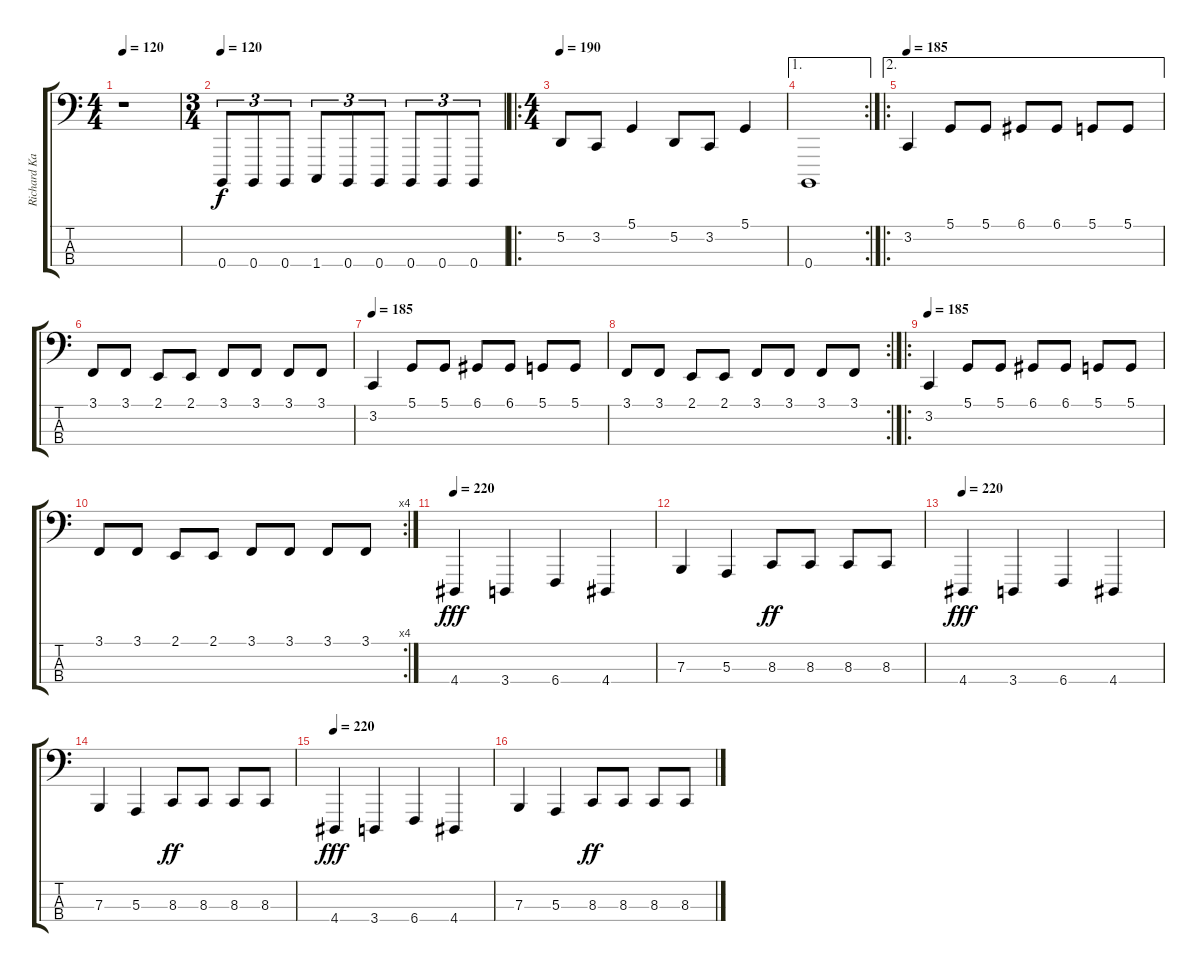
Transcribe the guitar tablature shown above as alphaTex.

\track ("Richard Kalm" "Richard Ka") {instrument synthbrass1}
\staff {score tabs}
\tuning (D2 A1 E1 B0) {hide}
\ts (4 4)
\tempo 120
\clef f4
\ks c
r.1{dy f} |
\ts (3 4)
\tempo 120
0.4.8{tu (3 2)} 0.4.8{tu (3 2)} 0.4.8{tu (3 2)} 1.4.8{tu (3 2)} 0.4.8{tu (3 2)} 0.4.8{tu (3 2)} 0.4.8{tu (3 2)} 0.4.8{tu (3 2)} 0.4.8{tu (3 2)} |
\ro
\ts (4 4)
\tempo 190
5.2.8 3.2.8 5.1.4 5.2.8 3.2.8 5.1.4 |
\ae 1
\rc 2
0.4.1 |
\ae 2
\ro
\tempo 185
3.2.4 5.1.8 5.1.8 6.1.8 6.1.8 5.1.8 5.1.8 |
3.1.8 3.1.8 2.1.8 2.1.8 3.1.8 3.1.8 3.1.8 3.1.8 |
\tempo 185
3.2.4 5.1.8 5.1.8 6.1.8 6.1.8 5.1.8 5.1.8 |
\rc 2
3.1.8 3.1.8 2.1.8 2.1.8 3.1.8 3.1.8 3.1.8 3.1.8 |
\ro
\tempo 185
3.2.4 5.1.8 5.1.8 6.1.8 6.1.8 5.1.8 5.1.8 |
\rc 4
3.1.8 3.1.8 2.1.8 2.1.8 3.1.8 3.1.8 3.1.8 3.1.8 |
\tempo 220
4.4.4{dy fff} 3.4.4 6.4.4 4.4.4 |
7.3.4 5.3.4 8.3.8{dy ff} 8.3.8 8.3.8 8.3.8 |
\tempo 220
4.4.4{dy fff} 3.4.4 6.4.4 4.4.4 |
7.3.4 5.3.4 8.3.8{dy ff} 8.3.8 8.3.8 8.3.8 |
\tempo 220
4.4.4{dy fff} 3.4.4 6.4.4 4.4.4 |
7.3.4 5.3.4 8.3.8{dy ff} 8.3.8 8.3.8 8.3.8
